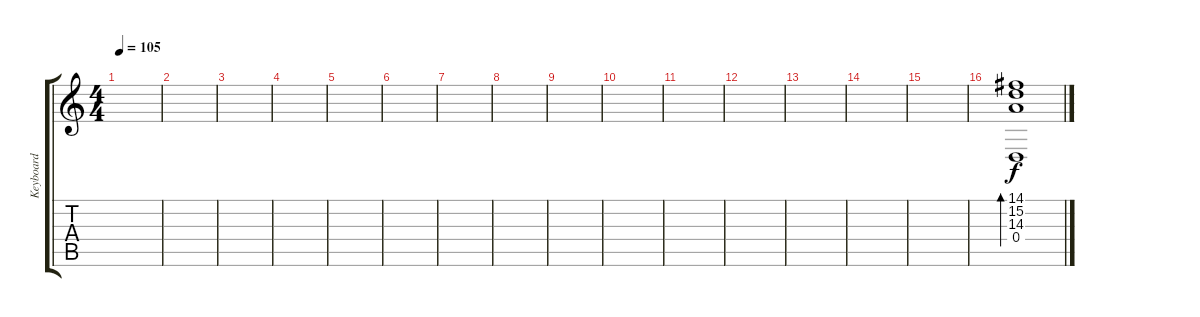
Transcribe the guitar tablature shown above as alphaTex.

\track ("Keyboard" "Keyboard") {instrument rockorgan}
\staff {score tabs}
\tuning (E4 B3 G3 D3 A2 E2) {hide}
\ts (4 4)
\tempo 105
\clef g2
\ks c
|
|
|
|
|
|
|
|
|
|
|
|
|
|
|
(14.1 15.2 14.3 0.4).1{bd 480}
